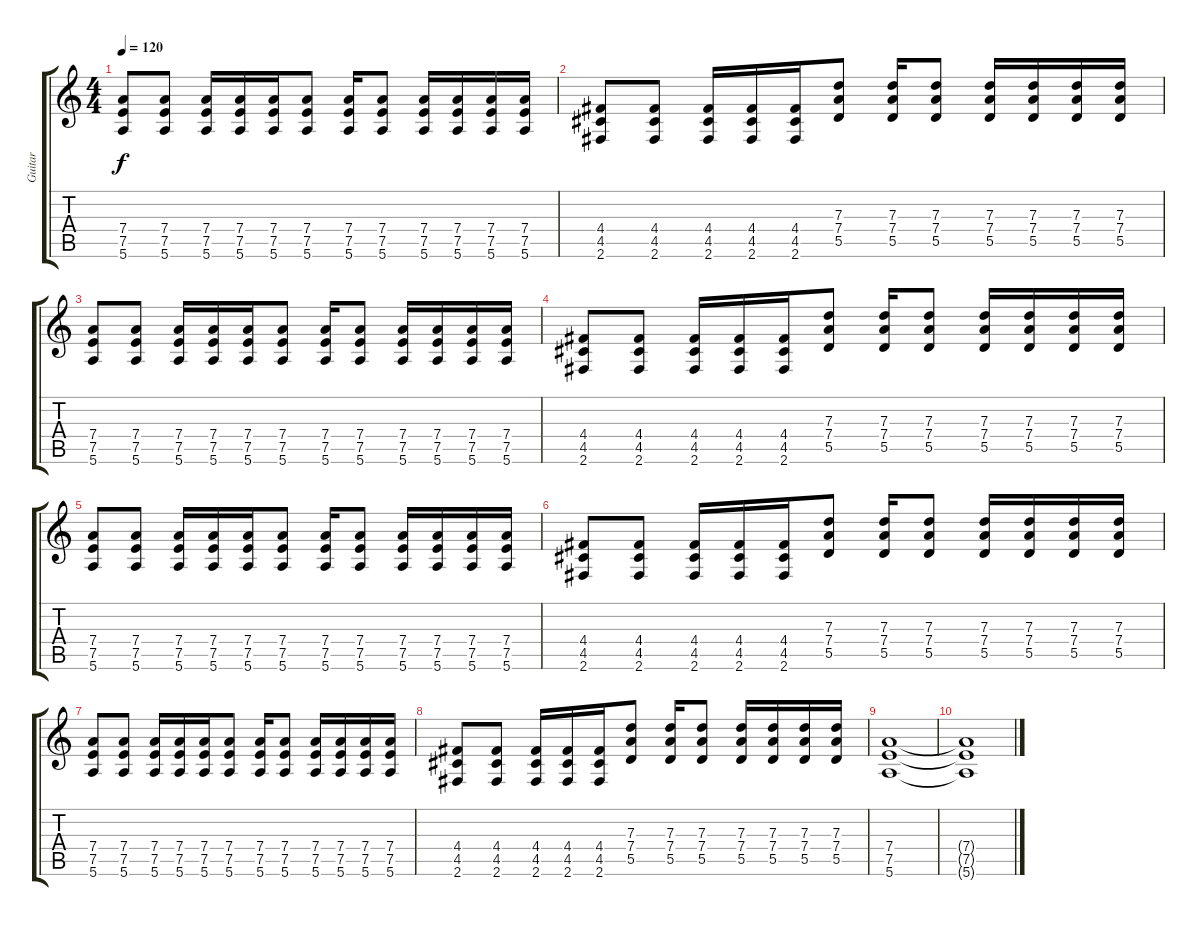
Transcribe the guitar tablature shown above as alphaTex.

\track ("Guitar" "Guitar") {instrument acousticguitarsteel}
\staff {score tabs}
\tuning (E4 B3 G3 D3 A2 E2) {hide}
\ts (4 4)
\tempo 120
\clef g2
\ks c
(7.4 7.5 5.6).8{dy f} (7.4 7.5 5.6).8 (7.4 7.5 5.6).16 (7.4 7.5 5.6).16 (7.4 7.5 5.6).16 (7.4 7.5 5.6).8 (7.4 7.5 5.6).16 (7.4 7.5 5.6).8 (7.4 7.5 5.6).16 (7.4 7.5 5.6).16 (7.4 7.5 5.6).16 (7.4 7.5 5.6).16 |
(4.4 4.5 2.6).8 (4.4 4.5 2.6).8 (4.4 4.5 2.6).16 (4.4 4.5 2.6).16 (4.4 4.5 2.6).16 (7.3 7.4 5.5).8 (7.3 7.4 5.5).16 (7.3 7.4 5.5).8 (7.3 7.4 5.5).16 (7.3 7.4 5.5).16 (7.3 7.4 5.5).16 (7.3 7.4 5.5).16 |
(7.4 7.5 5.6).8 (7.4 7.5 5.6).8 (7.4 7.5 5.6).16 (7.4 7.5 5.6).16 (7.4 7.5 5.6).16 (7.4 7.5 5.6).8 (7.4 7.5 5.6).16 (7.4 7.5 5.6).8 (7.4 7.5 5.6).16 (7.4 7.5 5.6).16 (7.4 7.5 5.6).16 (7.4 7.5 5.6).16 |
(4.4 4.5 2.6).8 (4.4 4.5 2.6).8 (4.4 4.5 2.6).16 (4.4 4.5 2.6).16 (4.4 4.5 2.6).16 (7.3 7.4 5.5).8 (7.3 7.4 5.5).16 (7.3 7.4 5.5).8 (7.3 7.4 5.5).16 (7.3 7.4 5.5).16 (7.3 7.4 5.5).16 (7.3 7.4 5.5).16 |
(7.4 7.5 5.6).8 (7.4 7.5 5.6).8 (7.4 7.5 5.6).16 (7.4 7.5 5.6).16 (7.4 7.5 5.6).16 (7.4 7.5 5.6).8 (7.4 7.5 5.6).16 (7.4 7.5 5.6).8 (7.4 7.5 5.6).16 (7.4 7.5 5.6).16 (7.4 7.5 5.6).16 (7.4 7.5 5.6).16 |
(4.4 4.5 2.6).8 (4.4 4.5 2.6).8 (4.4 4.5 2.6).16 (4.4 4.5 2.6).16 (4.4 4.5 2.6).16 (7.3 7.4 5.5).8 (7.3 7.4 5.5).16 (7.3 7.4 5.5).8 (7.3 7.4 5.5).16 (7.3 7.4 5.5).16 (7.3 7.4 5.5).16 (7.3 7.4 5.5).16 |
(7.4 7.5 5.6).8 (7.4 7.5 5.6).8 (7.4 7.5 5.6).16 (7.4 7.5 5.6).16 (7.4 7.5 5.6).16 (7.4 7.5 5.6).8 (7.4 7.5 5.6).16 (7.4 7.5 5.6).8 (7.4 7.5 5.6).16 (7.4 7.5 5.6).16 (7.4 7.5 5.6).16 (7.4 7.5 5.6).16 |
(4.4 4.5 2.6).8 (4.4 4.5 2.6).8 (4.4 4.5 2.6).16 (4.4 4.5 2.6).16 (4.4 4.5 2.6).16 (7.3 7.4 5.5).8 (7.3 7.4 5.5).16 (7.3 7.4 5.5).8 (7.3 7.4 5.5).16 (7.3 7.4 5.5).16 (7.3 7.4 5.5).16 (7.3 7.4 5.5).16 |
(7.4 7.5 5.6).1 |
(7.4{t} 7.5{t} 5.6{t}).1
